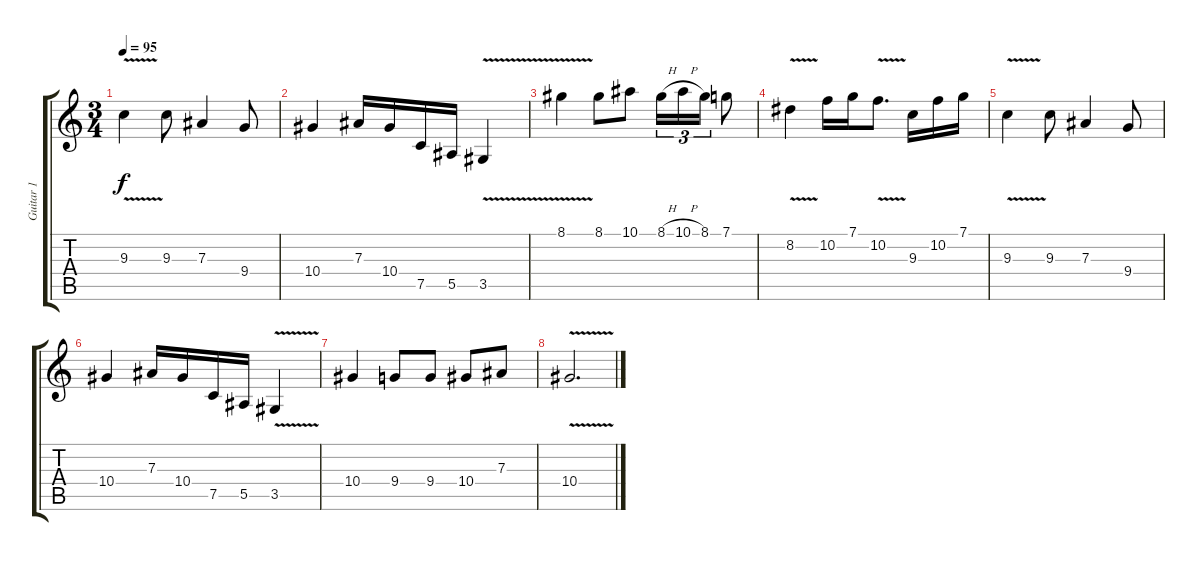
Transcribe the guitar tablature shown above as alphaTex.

\track ("Guitar 1" "Guitar 1") {instrument acousticguitarsteel}
\staff {score tabs}
\tuning (C4 G3 Eb3 Bb2 F2 C2) {hide}
\ts (3 4)
\tempo 95
\clef g2
\ks c
9.3{v}.4{dy f} 9.3.8 7.3.4 9.4.8 |
10.4.4 7.3.16 10.4.16 7.5.16 5.5.16 3.5{v}.4 |
8.1{v}.4 8.1.8 10.1.8 8.1{h}.16{tu (3 2)} 10.1{h}.16{tu (3 2)} 8.1.16{tu (3 2)} 7.1.8 |
8.2{v}.4 10.2.16 7.1.16 10.2{v}.8{d} 9.3.16 10.2.16 7.1.16 |
9.3{v}.4 9.3.8 7.3.4 9.4.8 |
10.4.4 7.3.16 10.4.16 7.5.16 5.5.16 3.5{v}.4 |
10.4.4 9.4.8 9.4.8 10.4.8 7.3.8 |
10.4{v}.2{d}
